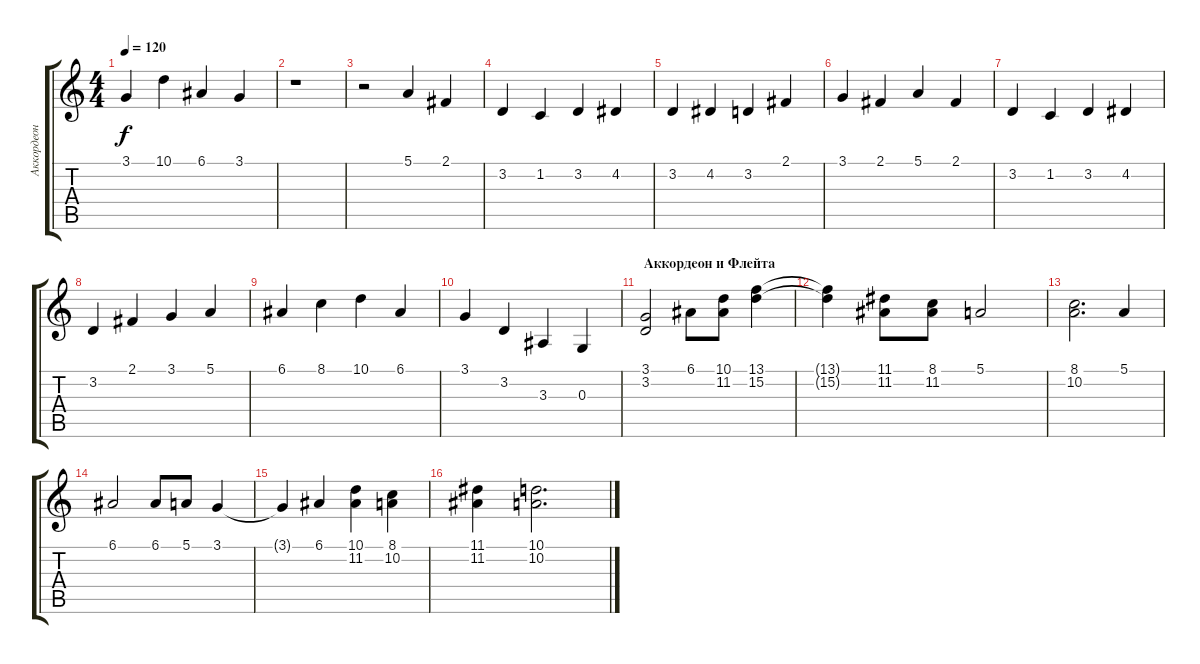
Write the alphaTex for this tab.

\track ("Аккордеон ПР " "Аккордеон ") {instrument accordion}
\staff {score tabs}
\tuning (E4 B3 G3 D3 A2 E2) {hide}
\ts (4 4)
\tempo 120
\clef g2
\ks c
3.1.4{dy f} 10.1.4 6.1.4 3.1.4 |
r.1 |
r.2 5.1.4 2.1.4 |
3.2.4 1.2.4 3.2.4 4.2.4 |
3.2.4 4.2.4 3.2.4 2.1.4 |
3.1.4 2.1.4 5.1.4 2.1.4 |
3.2.4 1.2.4 3.2.4 4.2.4 |
3.2.4 2.1.4 3.1.4 5.1.4 |
6.1.4 8.1.4 10.1.4 6.1.4 |
3.1.4 3.2.4 3.3.4 0.3.4 |
\section ("" " Аккордеон и Флейта")
(3.1 3.2).2 6.1.8 (10.1 11.2).8 (13.1 15.2).4 |
(13.1{t} 15.2{t}).4 (11.1 11.2).8 (8.1 11.2).8 5.1.2 |
(8.1 10.2).2{d} 5.1.4 |
6.1.2 6.1.8 5.1.8 3.1.4 |
3.1{t}.4 6.1.4 (10.1 11.2).4 (8.1 10.2).4 |
(11.1 11.2).4 (10.1 10.2).2{d}
